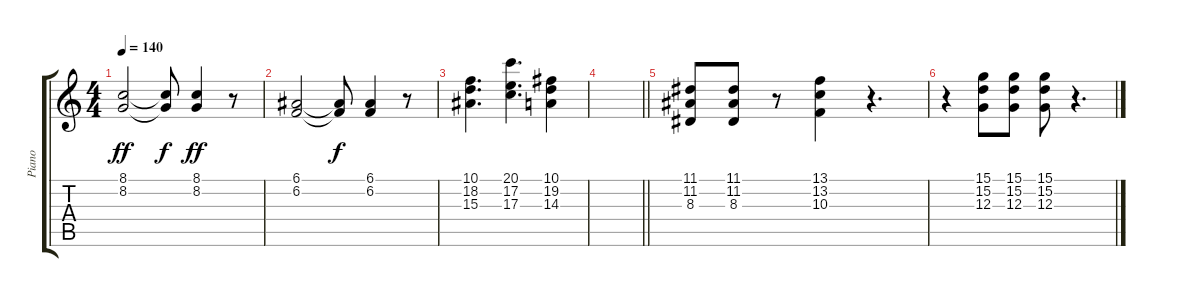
\track ("Piano" "Piano") {instrument acousticgrandpiano}
\staff {score tabs}
\tuning (E4 B3 G3 D3 A2 E2) {hide}
\ts (4 4)
\tempo 140
\clef g2
\ks c
(8.1 8.2).2{dy ff} (8.1{t} 8.2{t}).8{dy f} (8.1 8.2).4{dy ff} r.8 |
(6.1 6.2).2 (6.1{t} 6.2{t}).8{dy f} (6.1 6.2).4 r.8 |
(10.1 18.2 15.3).4{d} (20.1 17.2 17.3).4{d} (10.1 19.2 14.3).4 |
\barLineRight lightlight
|
(11.1 11.2 8.3).8 (11.1 11.2 8.3).8 r.8 (13.1 13.2 10.3).4 r.4{d} |
r.4 (15.1 15.2 12.3).8 (15.1 15.2 12.3).8 (15.1 15.2 12.3).8 r.4{d}
